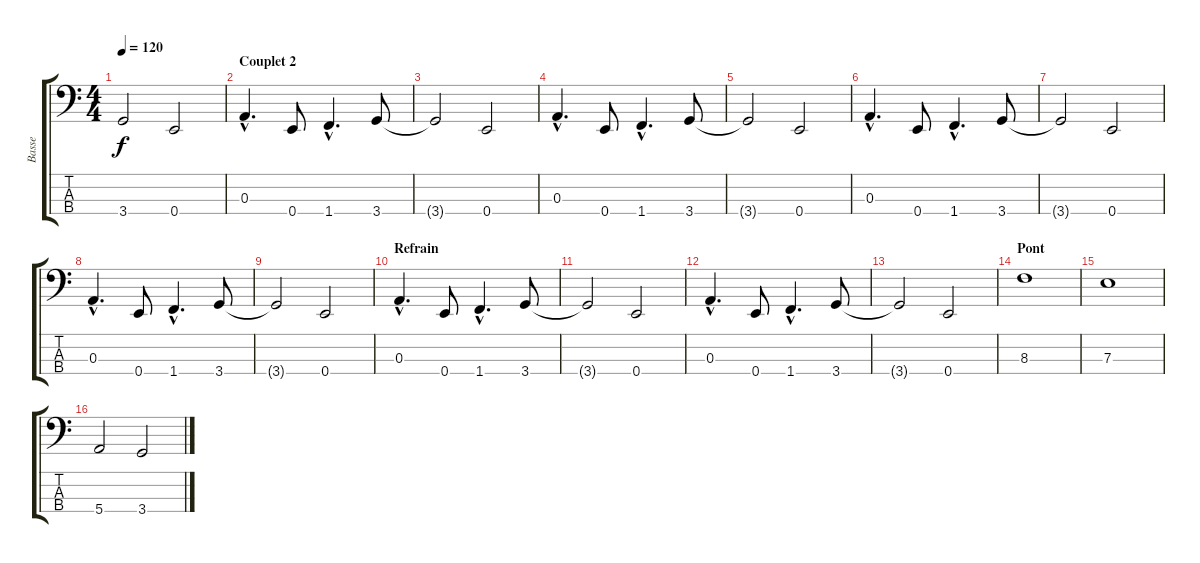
\track ("Basse" "Basse") {instrument electricbassfinger}
\staff {score tabs}
\tuning (G2 D2 A1 E1) {hide}
\ts (4 4)
\tempo 120
\clef f4
\ks c
3.4{t}.2{dy f} 0.4.2 |
\section ("" "Couplet 2")
0.3{hac}.4{d} 0.4.8 1.4{hac}.4{d} 3.4.8 |
3.4{t}.2 0.4.2 |
0.3{hac}.4{d} 0.4.8 1.4{hac}.4{d} 3.4.8 |
3.4{t}.2 0.4.2 |
0.3{hac}.4{d} 0.4.8 1.4{hac}.4{d} 3.4.8 |
3.4{t}.2 0.4.2 |
0.3{hac}.4{d} 0.4.8 1.4{hac}.4{d} 3.4.8 |
3.4{t}.2 0.4.2 |
\section ("" "Refrain")
0.3{hac}.4{d} 0.4.8 1.4{hac}.4{d} 3.4.8 |
3.4{t}.2 0.4.2 |
0.3{hac}.4{d} 0.4.8 1.4{hac}.4{d} 3.4.8 |
3.4{t}.2 0.4.2 |
\section ("" "Pont")
8.3.1 |
7.3.1 |
5.4.2 3.4.2
